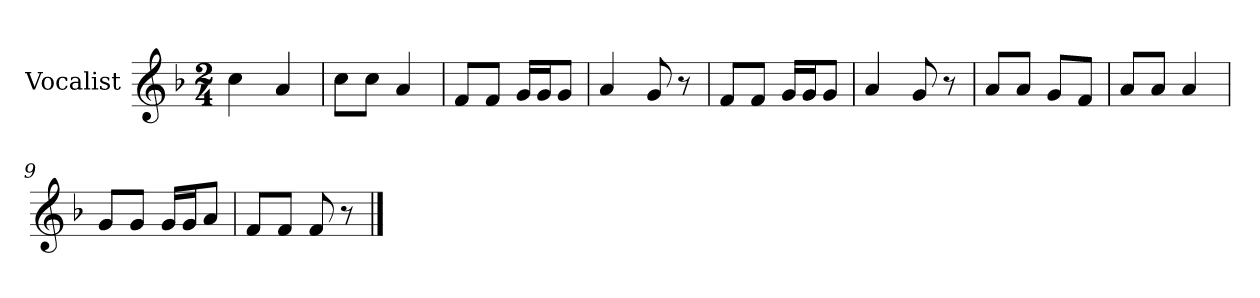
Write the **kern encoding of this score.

**kern
*part1
*staff1
*I"Vocalist
*k[b-]
*F:
*M2/4
=1
4cc
4a
=2
8ccL
8ccJ
4a
=3
8fL
8fJ
16gLL
16gJ
8gJ
=4
4a
8g
8r
=5
8fL
8fJ
16gLL
16gJ
8gJ
=6
4a
8g
8r
=7
8aL
8aJ
8gL
8fJ
=8
8aL
8aJ
4a
=9
8gL
8gJ
16gLL
16gJ
8aJ
=10
8fL
8fJ
8f
8r
==
*-
